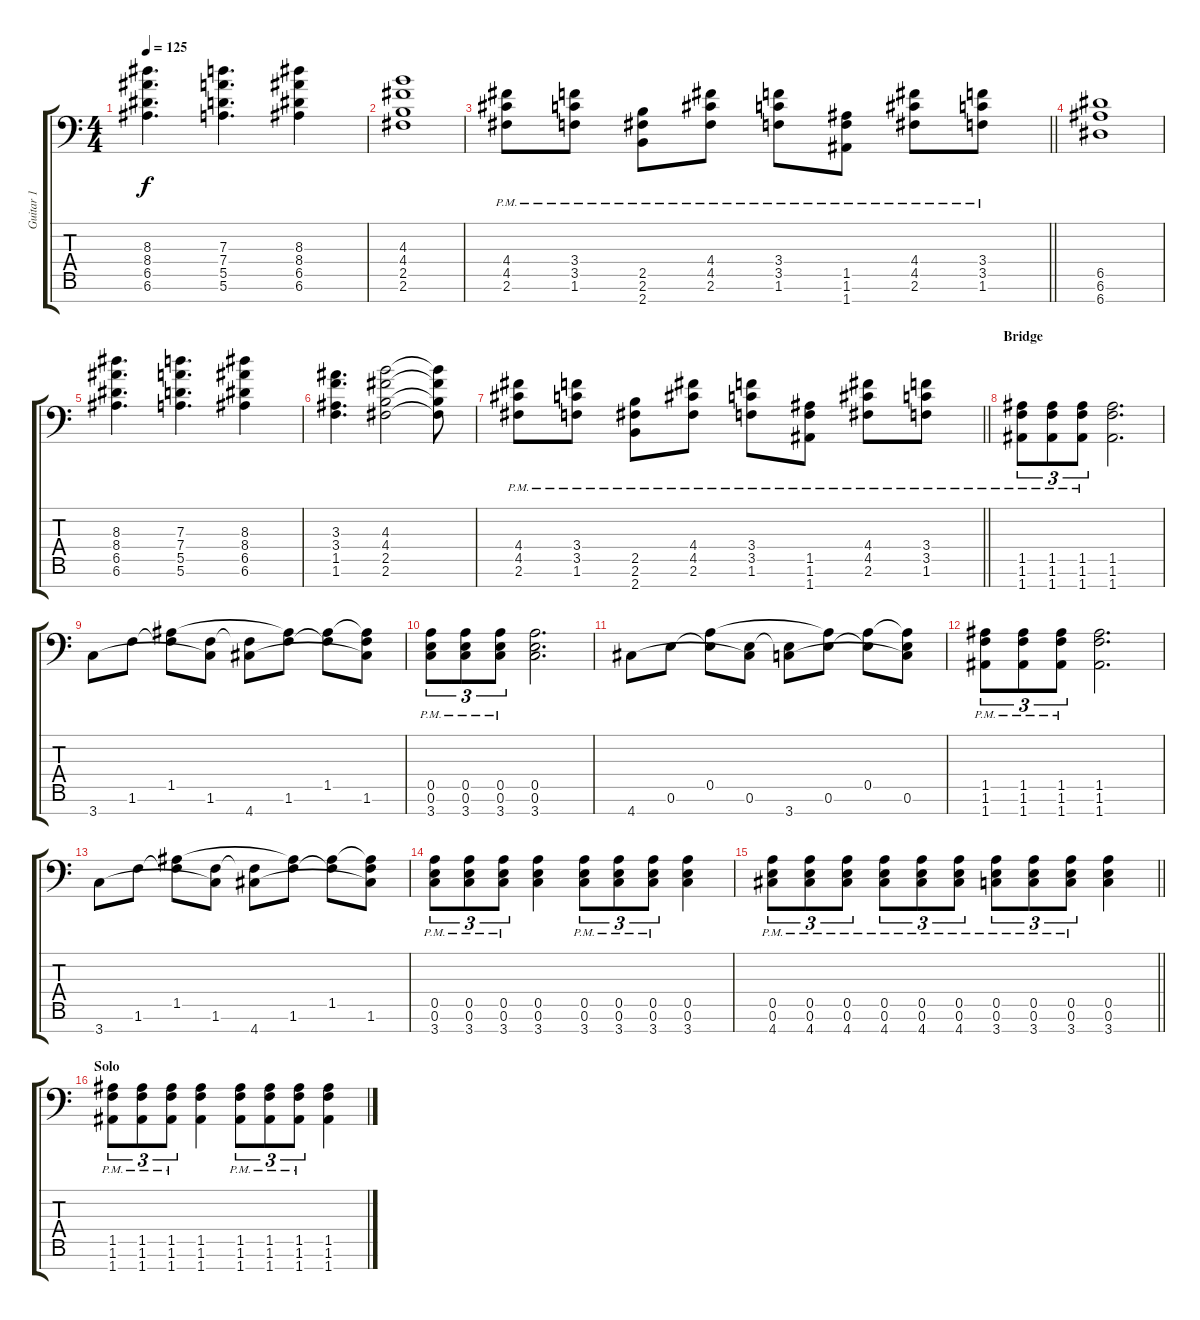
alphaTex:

\track ("Guitar 1" "Guitar 1") {instrument distortionguitar}
\staff {score tabs}
\tuning (E4 B3 G3 D3 A2 E2 A1) {hide}
\ts (4 4)
\tempo 125
\clef f4
\ks c
(8.3 8.4 6.5 6.6).4{d dy f} (7.3 7.4 5.5 5.6).4{d} (8.3 8.4 6.5 6.6).4 |
(4.3 4.4 2.5 2.6).1 |
\barLineRight lightlight
(4.4{pm} 4.5{pm} 2.6{pm}).8 (3.4{pm} 3.5{pm} 1.6{pm}).8 (2.5{pm} 2.6{pm} 2.7{pm}).8 (4.4{pm} 4.5{pm} 2.6{pm}).8 (3.4{pm} 3.5{pm} 1.6{pm}).8 (1.5{pm} 1.6{pm} 1.7{pm}).8 (4.4{pm} 4.5{pm} 2.6{pm}).8 (3.4{pm} 3.5{pm} 1.6{pm}).8 |
(6.5 6.6 6.7).1 |
(8.3 8.4 6.5 6.6).4{d} (7.3 7.4 5.5 5.6).4{d} (8.3 8.4 6.5 6.6).4 |
(3.3 3.4 1.5 1.6).4{d} (4.3 4.4 2.5 2.6).2 (4.3{t} 4.4{t} 2.5{t} 2.6{t}).8 |
\barLineRight lightlight
(4.4{pm} 4.5{pm} 2.6{pm}).8 (3.4{pm} 3.5{pm} 1.6{pm}).8 (2.5{pm} 2.6{pm} 2.7{pm}).8 (4.4{pm} 4.5{pm} 2.6{pm}).8 (3.4{pm} 3.5{pm} 1.6{pm}).8 (1.5{pm} 1.6{pm} 1.7{pm}).8 (4.4{pm} 4.5{pm} 2.6{pm}).8 (3.4{pm} 3.5{pm} 1.6{pm}).8 |
\section ("" "Bridge")
(1.5{pm} 1.6{pm} 1.7{pm}).8{tu (3 2)} (1.5{pm} 1.6{pm} 1.7{pm}).8{tu (3 2)} (1.5{pm} 1.6{pm} 1.7{pm}).8{tu (3 2)} (1.5 1.6 1.7).2{d} |
3.7.8 1.6.8 (1.5 1.6{t}).8 (1.6 3.7{t}).8 (1.6{t} 4.7).8 (1.5{t} 1.6).8 (1.5 1.6{t}).8 (1.5{t} 1.6 4.7{t}).8 |
(0.5{pm} 0.6{pm} 3.7{pm}).8{tu (3 2)} (0.5{pm} 0.6{pm} 3.7{pm}).8{tu (3 2)} (0.5{pm} 0.6{pm} 3.7{pm}).8{tu (3 2)} (0.5 0.6 3.7).2{d} |
4.7.8 0.6.8 (0.5 0.6{t}).8 (0.6 4.7{t}).8 (0.6{t} 3.7).8 (0.5{t} 0.6).8 (0.5 0.6{t}).8 (0.5{t} 0.6 3.7{t}).8 |
(1.5{pm} 1.6{pm} 1.7{pm}).8{tu (3 2)} (1.5{pm} 1.6{pm} 1.7{pm}).8{tu (3 2)} (1.5{pm} 1.6{pm} 1.7{pm}).8{tu (3 2)} (1.5 1.6 1.7).2{d} |
3.7.8 1.6.8 (1.5 1.6{t}).8 (1.6 3.7{t}).8 (1.6{t} 4.7).8 (1.5{t} 1.6).8 (1.5 1.6{t}).8 (1.5{t} 1.6 4.7{t}).8 |
(0.5{pm} 0.6{pm} 3.7{pm}).8{tu (3 2)} (0.5{pm} 0.6{pm} 3.7{pm}).8{tu (3 2)} (0.5{pm} 0.6{pm} 3.7{pm}).8{tu (3 2)} (0.5 0.6 3.7).4 (0.5{pm} 0.6{pm} 3.7{pm}).8{tu (3 2)} (0.5{pm} 0.6{pm} 3.7{pm}).8{tu (3 2)} (0.5{pm} 0.6{pm} 3.7{pm}).8{tu (3 2)} (0.5 0.6 3.7).4 |
\barLineRight lightlight
(0.5{pm} 0.6{pm} 4.7{pm}).8{tu (3 2)} (0.5{pm} 0.6{pm} 4.7{pm}).8{tu (3 2)} (0.5{pm} 0.6{pm} 4.7{pm}).8{tu (3 2)} (0.5{pm} 0.6{pm} 4.7{pm}).8{tu (3 2)} (0.5{pm} 0.6{pm} 4.7{pm}).8{tu (3 2)} (0.5{pm} 0.6{pm} 4.7{pm}).8{tu (3 2)} (0.5{pm} 0.6{pm} 3.7{pm}).8{tu (3 2)} (0.5{pm} 0.6{pm} 3.7{pm}).8{tu (3 2)} (0.5{pm} 0.6{pm} 3.7{pm}).8{tu (3 2)} (0.5 0.6 3.7).4 |
\section ("" "Solo")
(1.5{pm} 1.6{pm} 1.7{pm}).8{tu (3 2)} (1.5{pm} 1.6{pm} 1.7{pm}).8{tu (3 2)} (1.5{pm} 1.6{pm} 1.7{pm}).8{tu (3 2)} (1.5 1.6 1.7).4 (1.5{pm} 1.6{pm} 1.7{pm}).8{tu (3 2)} (1.5{pm} 1.6{pm} 1.7{pm}).8{tu (3 2)} (1.5{pm} 1.6{pm} 1.7{pm}).8{tu (3 2)} (1.5 1.6 1.7).4
